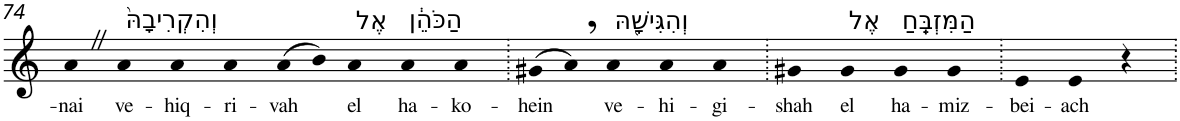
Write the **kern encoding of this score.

**kern	**text
*part1	*part1
*staff1	*staff1
*I"Piano	*
*I'Pno	*
!!LO:PB:g=z
*clefG2	*
*k[]	*
=74	=74
!	!LO:LY:b
4aZ	-nai
!LO:TX:a:t=וְהִקְרִיבָהּ֙	!
!	!LO:LY:b
4a	ve-
!	!LO:LY:b
4a	-hiq-
!	!LO:LY:b
4a	-ri-
!	!LO:LY:b
(>8a	-vah
8b)	.
!LO:TX:a:t=אֶל	!
!	!LO:LY:b
4a	el
!LO:TX:a:t=הַכֹּהֵ֔ן	!
!	!LO:LY:b
4a	ha-
!	!LO:LY:b
4a	-ko-
=75.	=75.
!	!LO:LY:b
(>8g#X	-hein
8a,)	.
!LO:TX:a:t=וְהִגִּישָׁ֖הּ	!
!	!LO:LY:b
4a	ve-
!	!LO:LY:b
4a	-hi-
!	!LO:LY:b
4a	-gi-
=76.	=76.
!	!LO:LY:b
4g#X	-shah
!LO:TX:a:t=אֶל	!
!	!LO:LY:b
4g#	el
!LO:TX:a:t=הַמִּזְבֵּֽחַ	!
!	!LO:LY:b
4g#	ha-
!	!LO:LY:b
4g#	-miz-
=77.	=77.
!	!LO:LY:b
4e	-bei-
!	!LO:LY:b
4e	-ach
4r	.
=.	=.
*-	*-
